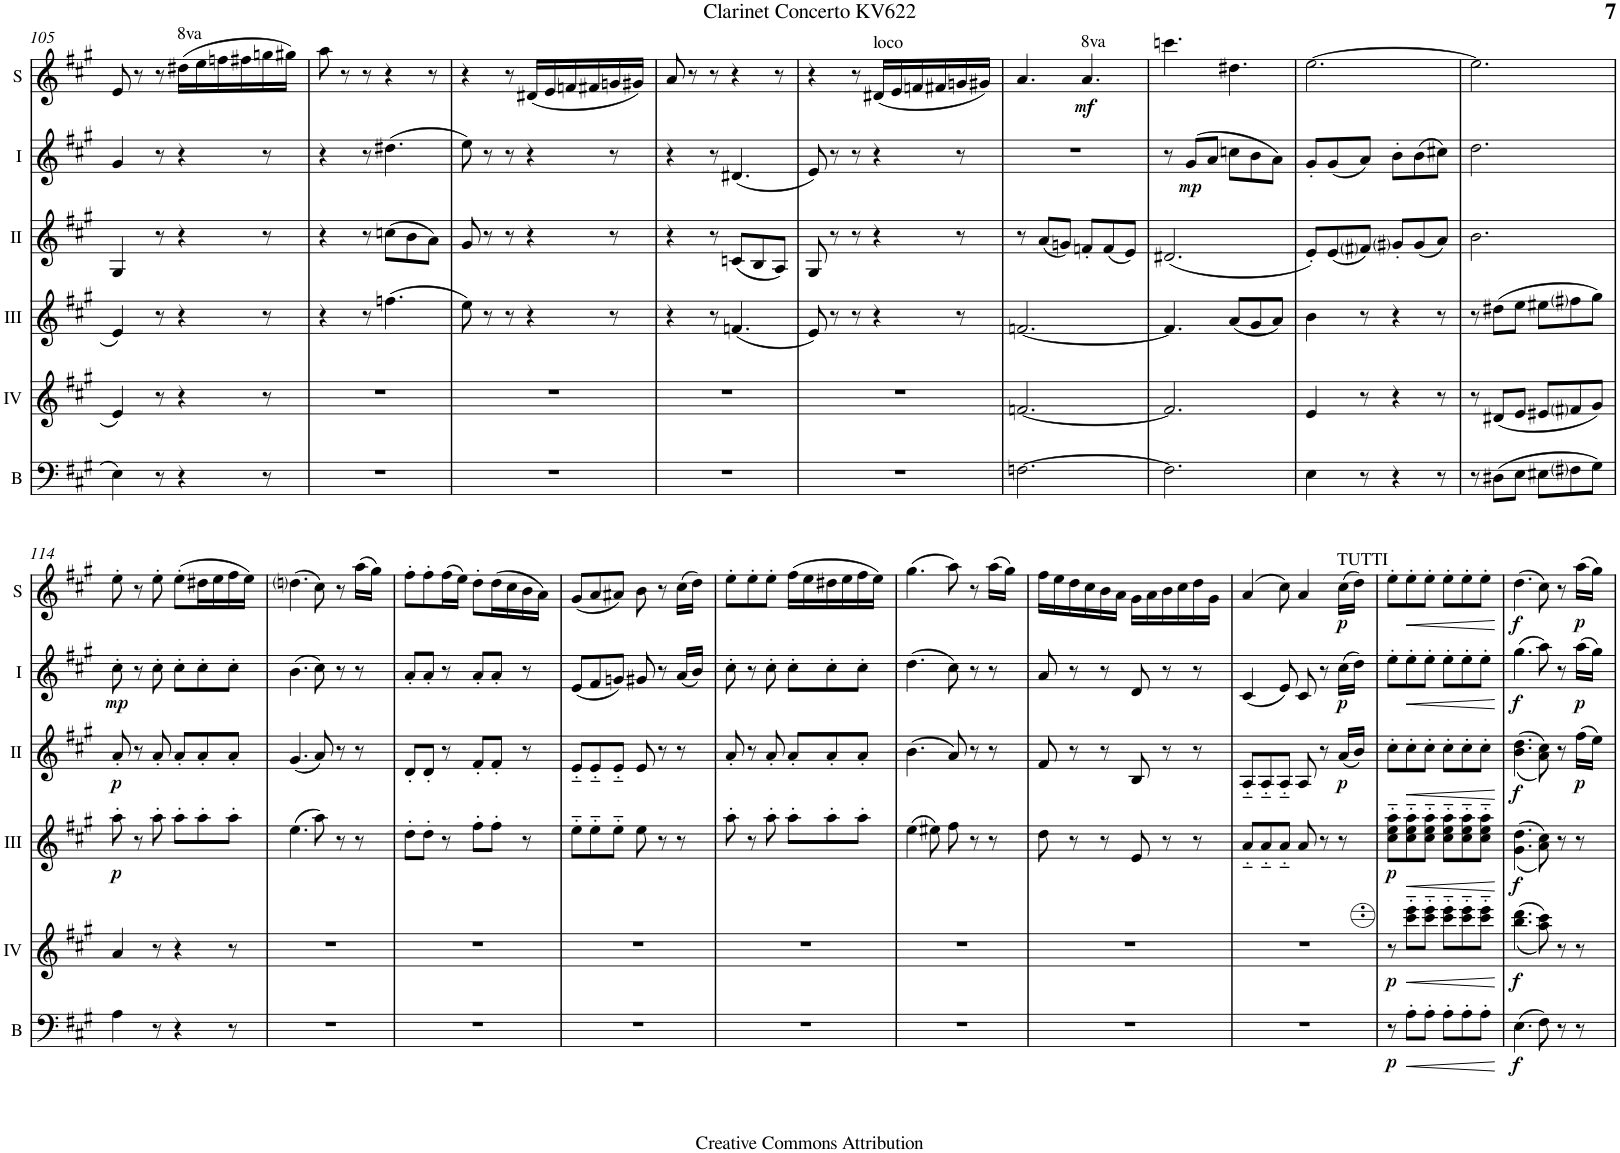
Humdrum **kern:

**kern	**dynam	**kern	**dynam	**kern	**dynam	**kern	**dynam	**kern	**dynam	**kern	**dynam
*part6	*part6	*part5	*part5	*part4	*part4	*part3	*part3	*part2	*part2	*part1	*part1
*staff6	*staff6	*staff5	*staff5	*staff4	*staff4	*staff3	*staff3	*staff2	*staff2	*staff1	*staff1
*I"Bass	*	*I"Acc. 4	*	*I"Acc. 3	*	*I"Acc. 2	*	*I"Acc. 1	*	*I"Solo bayan	*
*I'B	*	*	*	*	*	*	*	*	*	*I'S	*
!!LO:PB:g=z
*clefF4	*	*clefG2	*	*clefG2	*	*clefG2	*	*clefG2	*	*clefG2	*
*Trd7c12	*	*Trd7c12	*	*Trd7c12	*	*	*	*	*	*	*
*k[f#c#g#]	*	*k[f#c#g#]	*	*k[f#c#g#]	*	*k[f#c#g#]	*	*k[f#c#g#]	*	*k[f#c#g#]	*
*M6/8	*	*M6/8	*	*M6/8	*	*M6/8	*	*M6/8	*	*M6/8	*
=105	=105	=105	=105	=105	=105	=105	=105	=105	=105	=105	=105
4E\	.	4e/	.	4e/	.	4G#/	.	4g#/	.	8E/	.
.	.	.	.	.	.	.	.	.	.	8r	.
8r	.	8r	.	8r	.	8r	.	8r	.	8r	.
!	!	!	!	!	!	!	!	!	!	!LO:TX:a:t=8va	!
4r	.	4r	.	4r	.	4r	.	4r	.	(16dd#X\LL	.
.	.	.	.	.	.	.	.	.	.	16ee\	.
.	.	.	.	.	.	.	.	.	.	16ffn\	.
.	.	.	.	.	.	.	.	.	.	16ff#X\	.
8r	.	8r	.	8r	.	8r	.	8r	.	16ggn\	.
.	.	.	.	.	.	.	.	.	.	16gg#X\JJ)	.
=106	=106	=106	=106	=106	=106	=106	=106	=106	=106	=106	=106
2.r	.	2.r	.	4r	.	4r	.	4r	.	8aa\	.
.	.	.	.	.	.	.	.	.	.	8r	.
.	.	.	.	8r	.	8r	.	8r	.	8r	.
.	.	.	.	(4.ffn\	.	(8ccn\L	.	(4.dd#X\	.	4r	.
.	.	.	.	.	.	8b\	.	.	.	.	.
.	.	.	.	.	.	8a\J)	.	.	.	8r	.
=107	=107	=107	=107	=107	=107	=107	=107	=107	=107	=107	=107
2.r	.	2.r	.	8ee\)	.	8g#/	.	8ee\)	.	4r	.
.	.	.	.	8r	.	8r	.	8r	.	.	.
.	.	.	.	8r	.	8r	.	8r	.	8r	.
.	.	.	.	4r	.	4r	.	4r	.	(16d#X/LL	.
.	.	.	.	.	.	.	.	.	.	16e/	.
.	.	.	.	.	.	.	.	.	.	16fn/	.
.	.	.	.	.	.	.	.	.	.	16f#X/	.
.	.	.	.	8r	.	8r	.	8r	.	16gn/	.
.	.	.	.	.	.	.	.	.	.	16g#X/JJ)	.
=108	=108	=108	=108	=108	=108	=108	=108	=108	=108	=108	=108
2.r	.	2.r	.	4r	.	4r	.	4r	.	8a/	.
.	.	.	.	.	.	.	.	.	.	8r	.
.	.	.	.	8r	.	8r	.	8r	.	8r	.
.	.	.	.	(4.fn/	.	(8cn/L	.	(4.d#X/	.	4r	.
.	.	.	.	.	.	8B/	.	.	.	.	.
.	.	.	.	.	.	8A/J)	.	.	.	8r	.
=109	=109	=109	=109	=109	=109	=109	=109	=109	=109	=109	=109
2.r	.	2.r	.	8e/)	.	8G#/	.	8e/)	.	4r	.
.	.	.	.	8r	.	8r	.	8r	.	.	.
.	.	.	.	8r	.	8r	.	8r	.	8r	.
!	!	!	!	!	!	!	!	!	!	!LO:TX:a:t=loco	!
.	.	.	.	4r	.	4r	.	4r	.	(16D#X/LL	.
.	.	.	.	.	.	.	.	.	.	16E/	.
.	.	.	.	.	.	.	.	.	.	16Fn/	.
.	.	.	.	.	.	.	.	.	.	16F#X/	.
.	.	.	.	8r	.	8r	.	8r	.	16Gn/	.
.	.	.	.	.	.	.	.	.	.	16G#X/JJ)	.
=110	=110	=110	=110	=110	=110	=110	=110	=110	=110	=110	=110
[2.Fn\	.	[2.fn/	.	[2.fn/	.	8r	.	2.r	.	4.A/	.
.	.	.	.	.	.	(8a/L	.	.	.	.	.
.	.	.	.	.	.	8gn/J)	.	.	.	.	.
!	!	!	!	!	!	!	!	!	!	!LO:TX:a:t=8va	!
!	!	!	!	!	!	!	!	!	!	!	!LO:DY:b
.	.	.	.	.	.	8fn'/L	.	.	.	4.a/	mf
.	.	.	.	.	.	(8f/	.	.	.	.	.
.	.	.	.	.	.	8e/J)	.	.	.	.	.
=111	=111	=111	=111	=111	=111	=111	=111	=111	=111	=111	=111
2.F\]	.	2.f/]	.	4.f/]	.	(2.d#X/	.	8r	.	4.cccn\	.
!	!	!	!	!	!	!	!	!	!LO:DY:b	!	!
.	.	.	.	.	.	.	.	(8g#/L	mp	.	.
.	.	.	.	.	.	.	.	8a/J	.	.	.
.	.	.	.	(8a/L	.	.	.	8ccn\L	.	4.dd#X\	.
.	.	.	.	8g#/	.	.	.	8b\	.	.	.
.	.	.	.	8a/J)	.	.	.	8a\J)	.	.	.
=112	=112	=112	=112	=112	=112	=112	=112	=112	=112	=112	=112
4E\	.	4e/	.	4b\	.	8e'/L)	.	8g#'/L	.	[2.ee\	.
.	.	.	.	.	.	(8e/	.	(8g#/	.	.	.
8r	.	8r	.	8r	.	8f#i/J)	.	8a/J)	.	.	.
4r	.	4r	.	4r	.	8g#i'/L	.	8b'\L	.	.	.
.	.	.	.	.	.	(8g#/	.	(8b\	.	.	.
8r	.	8r	.	8r	.	8a/J)	.	8cc#X\J)	.	.	.
=113	=113	=113	=113	=113	=113	=113	=113	=113	=113	=113	=113
8r	.	8r	.	8r	.	2.b\	.	2.dd\	.	2.ee\]	.
(8D#X\L	.	(8d#X/L	.	(8dd#X\L	.	.	.	.	.	.	.
8E\J	.	8e/J	.	8ee\J	.	.	.	.	.	.	.
8E#X\L	.	8e#X/L	.	8ee#X\L	.	.	.	.	.	.	.
8F#i\	.	8f#i/	.	8ff#i\	.	.	.	.	.	.	.
8G#\J)	.	8g#/J)	.	8gg#\J)	.	.	.	.	.	.	.
!!LO:LB:g=z
=114	=114	=114	=114	=114	=114	=114	=114	=114	=114	=114	=114
!	!	!	!	!	!LO:DY:b	!	!LO:DY:b	!	!LO:DY:b	!	!
4A\	.	4a/	.	8aa'\	p	8a'/	p	8cc#'\	mp	8ee'\	.
.	.	.	.	8r	.	8r	.	8r	.	8r	.
8r	.	8r	.	8aa'\	.	8a'/	.	8cc#'\	.	8ee'\	.
4r	.	4r	.	8aa'\L	.	8a'/L	.	8cc#'\L	.	(8ee'\L	.
.	.	.	.	8aa'\	.	8a'/	.	8cc#'\	.	16dd#X\L	.
.	.	.	.	.	.	.	.	.	.	16ee\	.
8r	.	8r	.	8aa'\J	.	8a'/J	.	8cc#'\J	.	16ff#\	.
.	.	.	.	.	.	.	.	.	.	16ee\JJ)	.
=115	=115	=115	=115	=115	=115	=115	=115	=115	=115	=115	=115
2.r	.	2.r	.	(4.ee\	.	(4.g#/	.	(4.b\	.	(4.ddni\	.
.	.	.	.	8aa\)	.	8a/)	.	8cc#\)	.	8cc#\)	.
.	.	.	.	8r	.	8r	.	8r	.	8r	.
.	.	.	.	8r	.	8r	.	8r	.	(16aa\LL	.
.	.	.	.	.	.	.	.	.	.	16gg#\JJ)	.
=116	=116	=116	=116	=116	=116	=116	=116	=116	=116	=116	=116
2.r	.	2.r	.	8dd'\L	.	8d'/L	.	8a'/L	.	8ff#'\L	.
.	.	.	.	8dd'\J	.	8d'/J	.	8a'/J	.	8ff#'\	.
.	.	.	.	8r	.	8r	.	8r	.	(16ff#\L	.
.	.	.	.	.	.	.	.	.	.	16ee\JJ)	.
.	.	.	.	8ff#'\L	.	8f#'/L	.	8a'/L	.	8dd'\L	.
.	.	.	.	8ff#'\J	.	8f#'/J	.	8a'/J	.	(16dd\L	.
.	.	.	.	.	.	.	.	.	.	16cc#\	.
.	.	.	.	8r	.	8r	.	8r	.	16b\	.
.	.	.	.	.	.	.	.	.	.	16a\JJ)	.
=117	=117	=117	=117	=117	=117	=117	=117	=117	=117	=117	=117
2.r	.	2.r	.	8ee\L	.	8e/L	.	(8e/L	.	(8g#/L	.
.	.	.	.	8ee\	.	8e/	.	8f#/	.	8a/	.
.	.	.	.	8ee\J	.	8e/J	.	8gn/J)	.	8a#X/J)	.
.	.	.	.	8ee\	.	8e/	.	8g#X/	.	8b\	.
.	.	.	.	8r	.	8r	.	8r	.	8r	.
.	.	.	.	8r	.	8r	.	(16a/LL	.	(16cc#\LL	.
.	.	.	.	.	.	.	.	16b/JJ)	.	16dd\JJ)	.
=118	=118	=118	=118	=118	=118	=118	=118	=118	=118	=118	=118
2.r	.	2.r	.	8aa'\	.	8a'/	.	8cc#'\	.	8ee'\L	.
.	.	.	.	8r	.	8r	.	8r	.	8ee'\	.
.	.	.	.	8aa'\	.	8a'/	.	8cc#'\	.	8ee'\J	.
.	.	.	.	8aa'\L	.	8a'/L	.	8cc#'\L	.	(16ff#\LL	.
.	.	.	.	.	.	.	.	.	.	16ee\	.
.	.	.	.	8aa'\	.	8a'/	.	8cc#'\	.	16dd#X\	.
.	.	.	.	.	.	.	.	.	.	16ee\	.
.	.	.	.	8aa'\J	.	8a'/J	.	8cc#'\J	.	16ff#\	.
.	.	.	.	.	.	.	.	.	.	16ee\JJ)	.
=119	=119	=119	=119	=119	=119	=119	=119	=119	=119	=119	=119
2.r	.	2.r	.	(4ee\	.	(4.b\	.	(4.dd\	.	(4.gg#\	.
.	.	.	.	8ee#X\)	.	.	.	.	.	.	.
.	.	.	.	8ff#\	.	8a/)	.	8cc#\)	.	8aa\)	.
.	.	.	.	8r	.	8r	.	8r	.	8r	.
.	.	.	.	8r	.	8r	.	8r	.	(16aa\LL	.
.	.	.	.	.	.	.	.	.	.	16gg#\JJ)	.
=120	=120	=120	=120	=120	=120	=120	=120	=120	=120	=120	=120
2.r	.	2.r	.	8dd\	.	8f#/	.	8a/	.	16ff#\LL	.
.	.	.	.	.	.	.	.	.	.	16ee\	.
.	.	.	.	8r	.	8r	.	8r	.	16dd\	.
.	.	.	.	.	.	.	.	.	.	16cc#\	.
.	.	.	.	8r	.	8r	.	8r	.	16b\	.
.	.	.	.	.	.	.	.	.	.	16a\JJ	.
.	.	.	.	8e/	.	8B/	.	8d/	.	16g#\LL	.
.	.	.	.	.	.	.	.	.	.	16a\	.
.	.	.	.	8r	.	8r	.	8r	.	16b\	.
.	.	.	.	.	.	.	.	.	.	16cc#\	.
.	.	.	.	8r	.	8r	.	8r	.	16dd\	.
.	.	.	.	.	.	.	.	.	.	16g#\JJ	.
=121	=121	=121	=121	=121	=121	=121	=121	=121	=121	=121	=121
2.r	.	2.r	.	8a/L	.	8A/L	.	(4c#/	.	(4a/	.
.	.	.	.	8a/	.	8A/	.	.	.	.	.
.	.	.	.	8a/J	.	8A/J	.	8e/)	.	8cc#\)	.
.	.	.	.	8a/	.	8A/	.	8c#/	.	4a/	.
.	.	.	.	8r	.	8r	.	8r	.	.	.
!	!	!	!	!	!	!	!	!	!	!LO:TX:a:t=TUTTI	!
!	!	!	!	!	!	!	!LO:DY:b	!	!LO:DY:b	!	!LO:DY:b
.	.	.	.	8r	.	(16a/LL	p	(16cc#\LL	p	(16cc#\LL	p
.	.	.	.	.	.	16b/JJ)	.	16dd\JJ)	.	16dd\JJ)	.
=122	=122	=122	=122	=122	=122	=122	=122	=122	=122	=122	=122
!	!LO:DY:b	!	!LO:DY:b	!	!LO:DY:b	!	!	!	!	!	!
8r	p	8r	p	8cc#\ 8ee\ 8aa\L	p	8cc#'\L	.	8ee'\L	.	8ee'\L	.
!	!LO:HP:b	!	!LO:HP:b	!	!LO:HP:b	!	!LO:HP:b	!	!LO:HP:b	!	!LO:HP:b
8A'\L	<	8cccc#\ 8eeee\L	<	8cc#\ 8ee\ 8aa\	<	8cc#'\	<	8ee'\	<	8ee'\	<
8A'\J	.	8cccc#\ 8eeee\J	.	8cc#\ 8ee\ 8aa\J	.	8cc#'\J	.	8ee'\J	.	8ee'\J	.
8A'\L	.	8cccc#\ 8eeee\L	.	8cc#\ 8ee\ 8aa\L	.	8cc#'\L	.	8ee'\L	.	8ee'\L	.
8A'\	.	8cccc#\ 8eeee\	.	8cc#\ 8ee\ 8aa\	.	8cc#'\	.	8ee'\	.	8ee'\	.
8A'\J	.	8cccc#\ 8eeee\J	.	8cc#\ 8ee\ 8aa\J	.	8cc#'\J	.	8ee'\J	.	8ee'\J	.
.	[	.	[	.	[	.	[	.	[	.	[
=123	=123	=123	=123	=123	=123	=123	=123	=123	=123	=123	=123
!	!LO:DY:b	!	!LO:DY:b	!	!LO:DY:b	!	!LO:DY:b	!	!LO:DY:b	!	!LO:DY:b
(4.E\	f	(<(4.bbb\ 4.dddd\	f	(<(4.g#\ 4.dd\	f	((<4.b\ 4.dd\	f	(4.gg#\	f	(4.dd\	f
8F#\)	.	8aaa\ 8cccc#\))	.	8a\ 8cc#\))	.	8a\ 8cc#\))	.	8aa\)	.	8cc#\)	.
8r	.	8r	.	8r	.	8r	.	8r	.	8r	.
!	!	!	!	!	!	!	!LO:DY:b	!	!LO:DY:b	!	!LO:DY:b
8r	.	8r	.	8r	.	(16ff#\LL	p	(16aa\LL	p	(16aa\LL	p
.	.	.	.	.	.	16ee\JJ)	.	16gg#\JJ)	.	16gg#\JJ)	.
=	=	=	=	=	=	=	=	=	=	=	=
*-	*-	*-	*-	*-	*-	*-	*-	*-	*-	*-	*-
